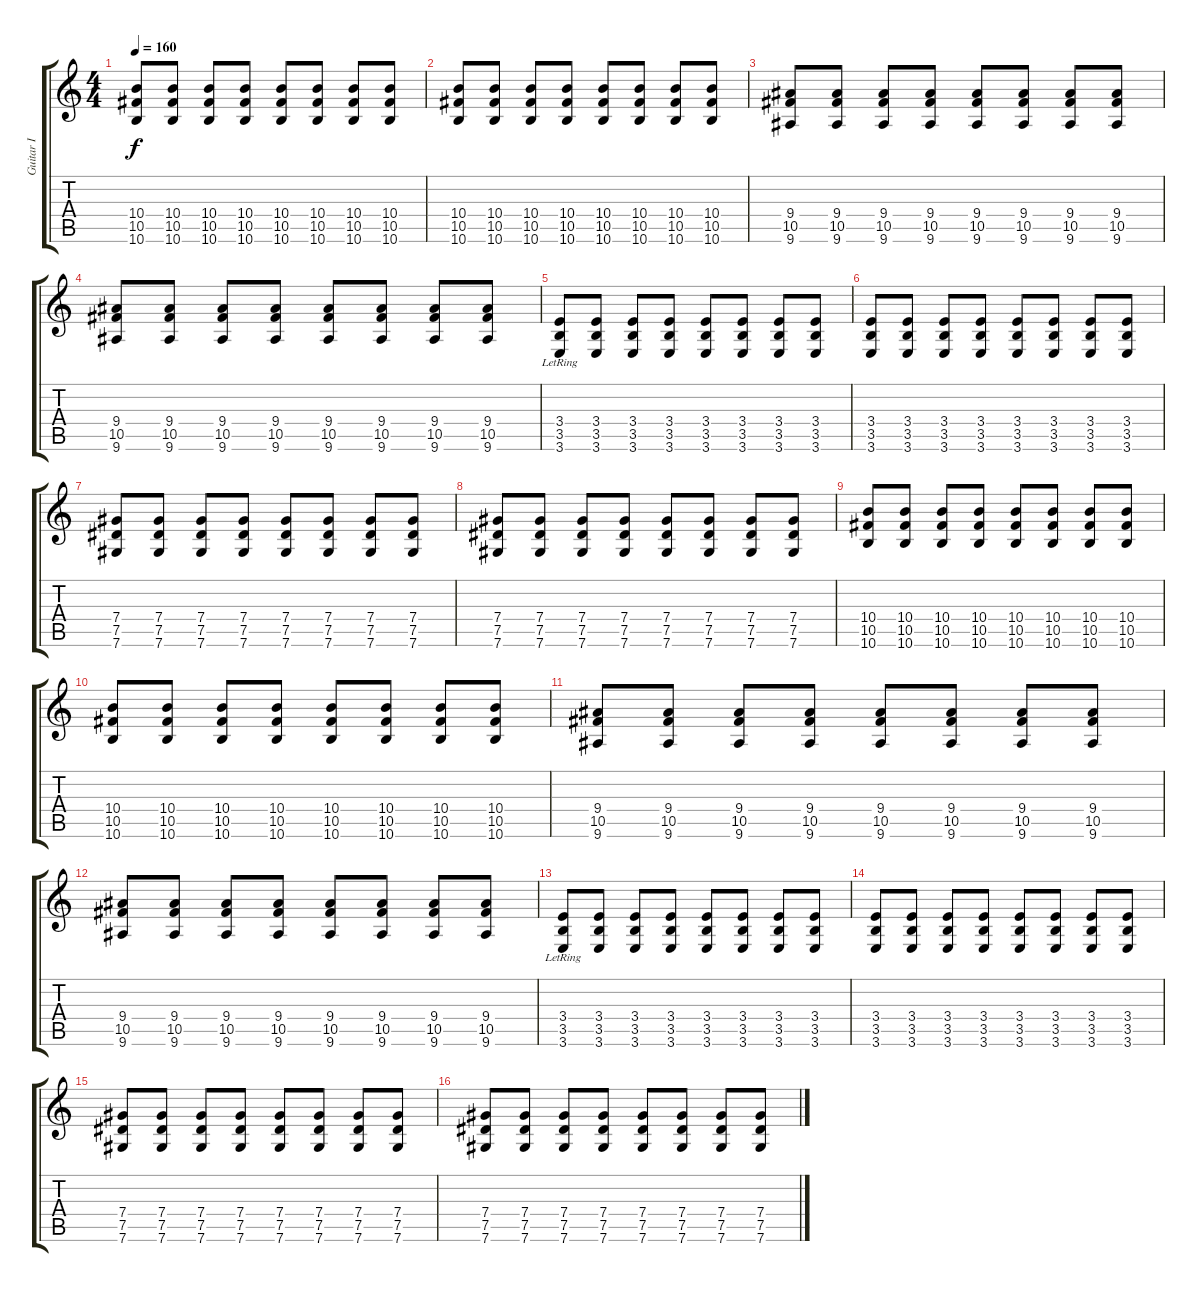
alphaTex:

\track ("Guitar I" "Guitar I") {instrument distortionguitar}
\staff {score tabs}
\tuning (Eb4 Bb3 Gb3 Db3 Ab2 Db2) {hide}
\ts (4 4)
\tempo 160
\clef g2
\ks c
(10.4 10.5 10.6).8{dy f} (10.4 10.5 10.6).8 (10.4 10.5 10.6).8 (10.4 10.5 10.6).8 (10.4 10.5 10.6).8 (10.4 10.5 10.6).8 (10.4 10.5 10.6).8 (10.4 10.5 10.6).8 |
(10.4 10.5 10.6).8 (10.4 10.5 10.6).8 (10.4 10.5 10.6).8 (10.4 10.5 10.6).8 (10.4 10.5 10.6).8 (10.4 10.5 10.6).8 (10.4 10.5 10.6).8 (10.4 10.5 10.6).8 |
(9.4 10.5 9.6).8 (9.4 10.5 9.6).8 (9.4 10.5 9.6).8 (9.4 10.5 9.6).8 (9.4 10.5 9.6).8 (9.4 10.5 9.6).8 (9.4 10.5 9.6).8 (9.4 10.5 9.6).8 |
(9.4 10.5 9.6).8 (9.4 10.5 9.6).8 (9.4 10.5 9.6).8 (9.4 10.5 9.6).8 (9.4 10.5 9.6).8 (9.4 10.5 9.6).8 (9.4 10.5 9.6).8 (9.4 10.5 9.6).8 |
(3.4{lr} 3.5{lr} 3.6{lr}).8 (3.4 3.5 3.6).8 (3.4 3.5 3.6).8 (3.4 3.5 3.6).8 (3.4 3.5 3.6).8 (3.4 3.5 3.6).8 (3.4 3.5 3.6).8 (3.4 3.5 3.6).8 |
(3.4 3.5 3.6).8 (3.4 3.5 3.6).8 (3.4 3.5 3.6).8 (3.4 3.5 3.6).8 (3.4 3.5 3.6).8 (3.4 3.5 3.6).8 (3.4 3.5 3.6).8 (3.4 3.5 3.6).8 |
(7.4 7.5 7.6).8 (7.4 7.5 7.6).8 (7.4 7.5 7.6).8 (7.4 7.5 7.6).8 (7.4 7.5 7.6).8 (7.4 7.5 7.6).8 (7.4 7.5 7.6).8 (7.4 7.5 7.6).8 |
(7.4 7.5 7.6).8 (7.4 7.5 7.6).8 (7.4 7.5 7.6).8 (7.4 7.5 7.6).8 (7.4 7.5 7.6).8 (7.4 7.5 7.6).8 (7.4 7.5 7.6).8 (7.4 7.5 7.6).8 |
(10.4 10.5 10.6).8 (10.4 10.5 10.6).8 (10.4 10.5 10.6).8 (10.4 10.5 10.6).8 (10.4 10.5 10.6).8 (10.4 10.5 10.6).8 (10.4 10.5 10.6).8 (10.4 10.5 10.6).8 |
(10.4 10.5 10.6).8 (10.4 10.5 10.6).8 (10.4 10.5 10.6).8 (10.4 10.5 10.6).8 (10.4 10.5 10.6).8 (10.4 10.5 10.6).8 (10.4 10.5 10.6).8 (10.4 10.5 10.6).8 |
(9.4 10.5 9.6).8 (9.4 10.5 9.6).8 (9.4 10.5 9.6).8 (9.4 10.5 9.6).8 (9.4 10.5 9.6).8 (9.4 10.5 9.6).8 (9.4 10.5 9.6).8 (9.4 10.5 9.6).8 |
(9.4 10.5 9.6).8 (9.4 10.5 9.6).8 (9.4 10.5 9.6).8 (9.4 10.5 9.6).8 (9.4 10.5 9.6).8 (9.4 10.5 9.6).8 (9.4 10.5 9.6).8 (9.4 10.5 9.6).8 |
(3.4{lr} 3.5{lr} 3.6{lr}).8 (3.4 3.5 3.6).8 (3.4 3.5 3.6).8 (3.4 3.5 3.6).8 (3.4 3.5 3.6).8 (3.4 3.5 3.6).8 (3.4 3.5 3.6).8 (3.4 3.5 3.6).8 |
(3.4 3.5 3.6).8 (3.4 3.5 3.6).8 (3.4 3.5 3.6).8 (3.4 3.5 3.6).8 (3.4 3.5 3.6).8 (3.4 3.5 3.6).8 (3.4 3.5 3.6).8 (3.4 3.5 3.6).8 |
(7.4 7.5 7.6).8 (7.4 7.5 7.6).8 (7.4 7.5 7.6).8 (7.4 7.5 7.6).8 (7.4 7.5 7.6).8 (7.4 7.5 7.6).8 (7.4 7.5 7.6).8 (7.4 7.5 7.6).8 |
(7.4 7.5 7.6).8 (7.4 7.5 7.6).8 (7.4 7.5 7.6).8 (7.4 7.5 7.6).8 (7.4 7.5 7.6).8 (7.4 7.5 7.6).8 (7.4 7.5 7.6).8 (7.4 7.5 7.6).8
